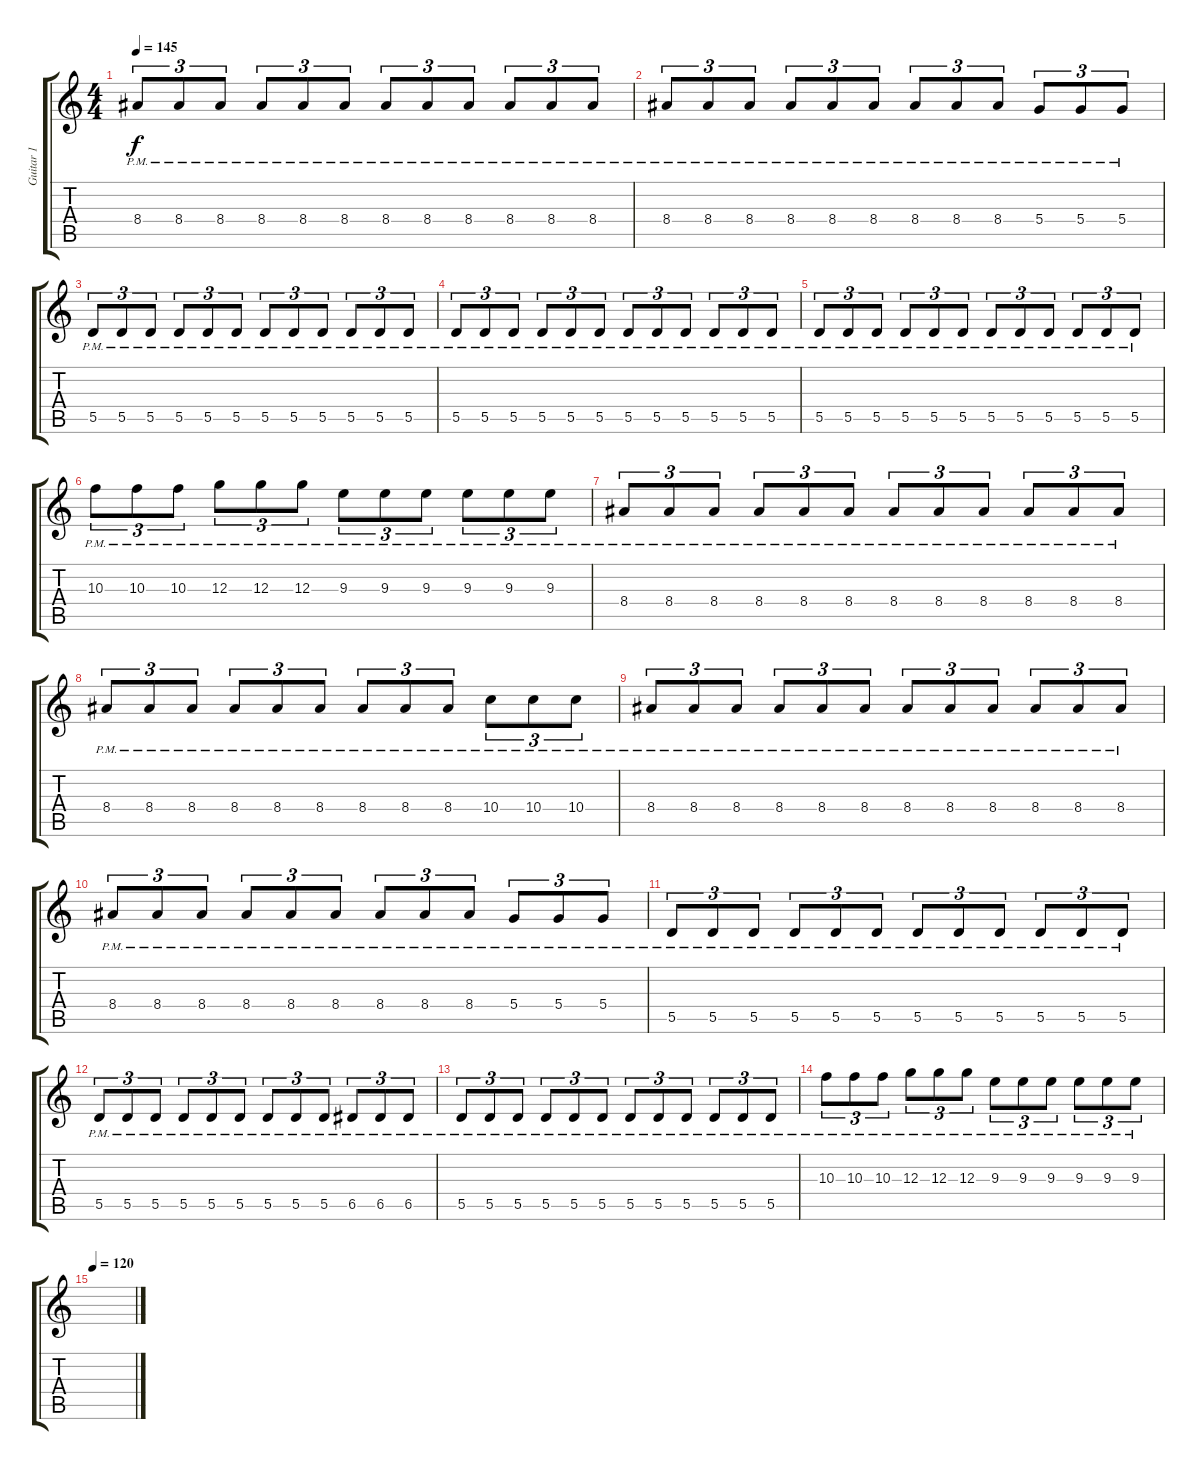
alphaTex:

\track ("Guitar 1" "Guitar 1") {instrument distortionguitar}
\staff {score tabs}
\tuning (E4 B3 G3 D3 A2 D2) {hide}
\ts (4 4)
\tempo 145
\clef g2
\ks c
8.4{pm}.8{tu (3 2) dy f} 8.4{pm}.8{tu (3 2)} 8.4{pm}.8{tu (3 2)} 8.4{pm}.8{tu (3 2)} 8.4{pm}.8{tu (3 2)} 8.4{pm}.8{tu (3 2)} 8.4{pm}.8{tu (3 2)} 8.4{pm}.8{tu (3 2)} 8.4{pm}.8{tu (3 2)} 8.4{pm}.8{tu (3 2)} 8.4{pm}.8{tu (3 2)} 8.4{pm}.8{tu (3 2)} |
8.4{pm}.8{tu (3 2)} 8.4{pm}.8{tu (3 2)} 8.4{pm}.8{tu (3 2)} 8.4{pm}.8{tu (3 2)} 8.4{pm}.8{tu (3 2)} 8.4{pm}.8{tu (3 2)} 8.4{pm}.8{tu (3 2)} 8.4{pm}.8{tu (3 2)} 8.4{pm}.8{tu (3 2)} 5.4{pm}.8{tu (3 2)} 5.4{pm}.8{tu (3 2)} 5.4{pm}.8{tu (3 2)} |
5.5{pm}.8{tu (3 2)} 5.5{pm}.8{tu (3 2)} 5.5{pm}.8{tu (3 2)} 5.5{pm}.8{tu (3 2)} 5.5{pm}.8{tu (3 2)} 5.5{pm}.8{tu (3 2)} 5.5{pm}.8{tu (3 2)} 5.5{pm}.8{tu (3 2)} 5.5{pm}.8{tu (3 2)} 5.5{pm}.8{tu (3 2)} 5.5{pm}.8{tu (3 2)} 5.5{pm}.8{tu (3 2)} |
5.5{pm}.8{tu (3 2)} 5.5{pm}.8{tu (3 2)} 5.5{pm}.8{tu (3 2)} 5.5{pm}.8{tu (3 2)} 5.5{pm}.8{tu (3 2)} 5.5{pm}.8{tu (3 2)} 5.5{pm}.8{tu (3 2)} 5.5{pm}.8{tu (3 2)} 5.5{pm}.8{tu (3 2)} 5.5{pm}.8{tu (3 2)} 5.5{pm}.8{tu (3 2)} 5.5{pm}.8{tu (3 2)} |
5.5{pm}.8{tu (3 2)} 5.5{pm}.8{tu (3 2)} 5.5{pm}.8{tu (3 2)} 5.5{pm}.8{tu (3 2)} 5.5{pm}.8{tu (3 2)} 5.5{pm}.8{tu (3 2)} 5.5{pm}.8{tu (3 2)} 5.5{pm}.8{tu (3 2)} 5.5{pm}.8{tu (3 2)} 5.5{pm}.8{tu (3 2)} 5.5{pm}.8{tu (3 2)} 5.5{pm}.8{tu (3 2)} |
10.3{pm}.8{tu (3 2)} 10.3{pm}.8{tu (3 2)} 10.3{pm}.8{tu (3 2)} 12.3{pm}.8{tu (3 2)} 12.3{pm}.8{tu (3 2)} 12.3{pm}.8{tu (3 2)} 9.3{pm}.8{tu (3 2)} 9.3{pm}.8{tu (3 2)} 9.3{pm}.8{tu (3 2)} 9.3{pm}.8{tu (3 2)} 9.3{pm}.8{tu (3 2)} 9.3{pm}.8{tu (3 2)} |
8.4{pm}.8{tu (3 2)} 8.4{pm}.8{tu (3 2)} 8.4{pm}.8{tu (3 2)} 8.4{pm}.8{tu (3 2)} 8.4{pm}.8{tu (3 2)} 8.4{pm}.8{tu (3 2)} 8.4{pm}.8{tu (3 2)} 8.4{pm}.8{tu (3 2)} 8.4{pm}.8{tu (3 2)} 8.4{pm}.8{tu (3 2)} 8.4{pm}.8{tu (3 2)} 8.4{pm}.8{tu (3 2)} |
8.4{pm}.8{tu (3 2)} 8.4{pm}.8{tu (3 2)} 8.4{pm}.8{tu (3 2)} 8.4{pm}.8{tu (3 2)} 8.4{pm}.8{tu (3 2)} 8.4{pm}.8{tu (3 2)} 8.4{pm}.8{tu (3 2)} 8.4{pm}.8{tu (3 2)} 8.4{pm}.8{tu (3 2)} 10.4{pm}.8{tu (3 2)} 10.4{pm}.8{tu (3 2)} 10.4{pm}.8{tu (3 2)} |
8.4{pm}.8{tu (3 2)} 8.4{pm}.8{tu (3 2)} 8.4{pm}.8{tu (3 2)} 8.4{pm}.8{tu (3 2)} 8.4{pm}.8{tu (3 2)} 8.4{pm}.8{tu (3 2)} 8.4{pm}.8{tu (3 2)} 8.4{pm}.8{tu (3 2)} 8.4{pm}.8{tu (3 2)} 8.4{pm}.8{tu (3 2)} 8.4{pm}.8{tu (3 2)} 8.4{pm}.8{tu (3 2)} |
8.4{pm}.8{tu (3 2)} 8.4{pm}.8{tu (3 2)} 8.4{pm}.8{tu (3 2)} 8.4{pm}.8{tu (3 2)} 8.4{pm}.8{tu (3 2)} 8.4{pm}.8{tu (3 2)} 8.4{pm}.8{tu (3 2)} 8.4{pm}.8{tu (3 2)} 8.4{pm}.8{tu (3 2)} 5.4{pm}.8{tu (3 2)} 5.4{pm}.8{tu (3 2)} 5.4{pm}.8{tu (3 2)} |
5.5{pm}.8{tu (3 2)} 5.5{pm}.8{tu (3 2)} 5.5{pm}.8{tu (3 2)} 5.5{pm}.8{tu (3 2)} 5.5{pm}.8{tu (3 2)} 5.5{pm}.8{tu (3 2)} 5.5{pm}.8{tu (3 2)} 5.5{pm}.8{tu (3 2)} 5.5{pm}.8{tu (3 2)} 5.5{pm}.8{tu (3 2)} 5.5{pm}.8{tu (3 2)} 5.5{pm}.8{tu (3 2)} |
5.5{pm}.8{tu (3 2)} 5.5{pm}.8{tu (3 2)} 5.5{pm}.8{tu (3 2)} 5.5{pm}.8{tu (3 2)} 5.5{pm}.8{tu (3 2)} 5.5{pm}.8{tu (3 2)} 5.5{pm}.8{tu (3 2)} 5.5{pm}.8{tu (3 2)} 5.5{pm}.8{tu (3 2)} 6.5{pm}.8{tu (3 2)} 6.5{pm}.8{tu (3 2)} 6.5{pm}.8{tu (3 2)} |
5.5{pm}.8{tu (3 2)} 5.5{pm}.8{tu (3 2)} 5.5{pm}.8{tu (3 2)} 5.5{pm}.8{tu (3 2)} 5.5{pm}.8{tu (3 2)} 5.5{pm}.8{tu (3 2)} 5.5{pm}.8{tu (3 2)} 5.5{pm}.8{tu (3 2)} 5.5{pm}.8{tu (3 2)} 5.5{pm}.8{tu (3 2)} 5.5{pm}.8{tu (3 2)} 5.5{pm}.8{tu (3 2)} |
10.3{pm}.8{tu (3 2)} 10.3{pm}.8{tu (3 2)} 10.3{pm}.8{tu (3 2)} 12.3{pm}.8{tu (3 2)} 12.3{pm}.8{tu (3 2)} 12.3{pm}.8{tu (3 2)} 9.3{pm}.8{tu (3 2)} 9.3{pm}.8{tu (3 2)} 9.3{pm}.8{tu (3 2)} 9.3{pm}.8{tu (3 2)} 9.3{pm}.8{tu (3 2)} 9.3{pm}.8{tu (3 2)} |
\tempo 120
